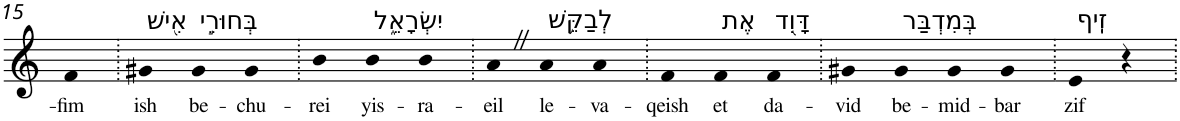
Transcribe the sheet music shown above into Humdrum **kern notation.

**kern	**text
*part1	*part1
*staff1	*staff1
*I"Piano	*
*I'Pno	*
!!LO:PB:g=z
*clefG2	*
*k[]	*
=15	=15
!	!LO:LY:b
4f	-fim
=16.	=16.
!LO:TX:a:t=אִ֖ישׁ	!
!	!LO:LY:b
4g#X	ish
!LO:TX:a:t=בְּחוּרֵ֣י	!
!	!LO:LY:b
4g#	be-
!	!LO:LY:b
4g#	-chu-
=17.	=17.
!	!LO:LY:b
4b	-rei
!LO:TX:a:t=יִשְׂרָאֵ֑ל	!
!	!LO:LY:b
4b	yis-
!	!LO:LY:b
4b	-ra-
=18.	=18.
!	!LO:LY:b
4aZ	-eil
!LO:TX:a:t=לְבַקֵּ֥שׁ	!
!	!LO:LY:b
4a	le-
!	!LO:LY:b
4a	-va-
=19.	=19.
!	!LO:LY:b
4f	-qeish
!LO:TX:a:t=אֶת	!
!	!LO:LY:b
4f	et
!LO:TX:a:t=דָּוִ֖ד	!
!	!LO:LY:b
4f	da-
=20.	=20.
!	!LO:LY:b
4g#X	-vid
!LO:TX:a:t=בְּמִדְבַּר	!
!	!LO:LY:b
4g#	be-
!	!LO:LY:b
4g#	-mid-
!	!LO:LY:b
4g#	-bar
=21.	=21.
!LO:TX:a:t=זִֽיף	!
!	!LO:LY:b
4e	zif
4r	.
=.	=.
*-	*-
